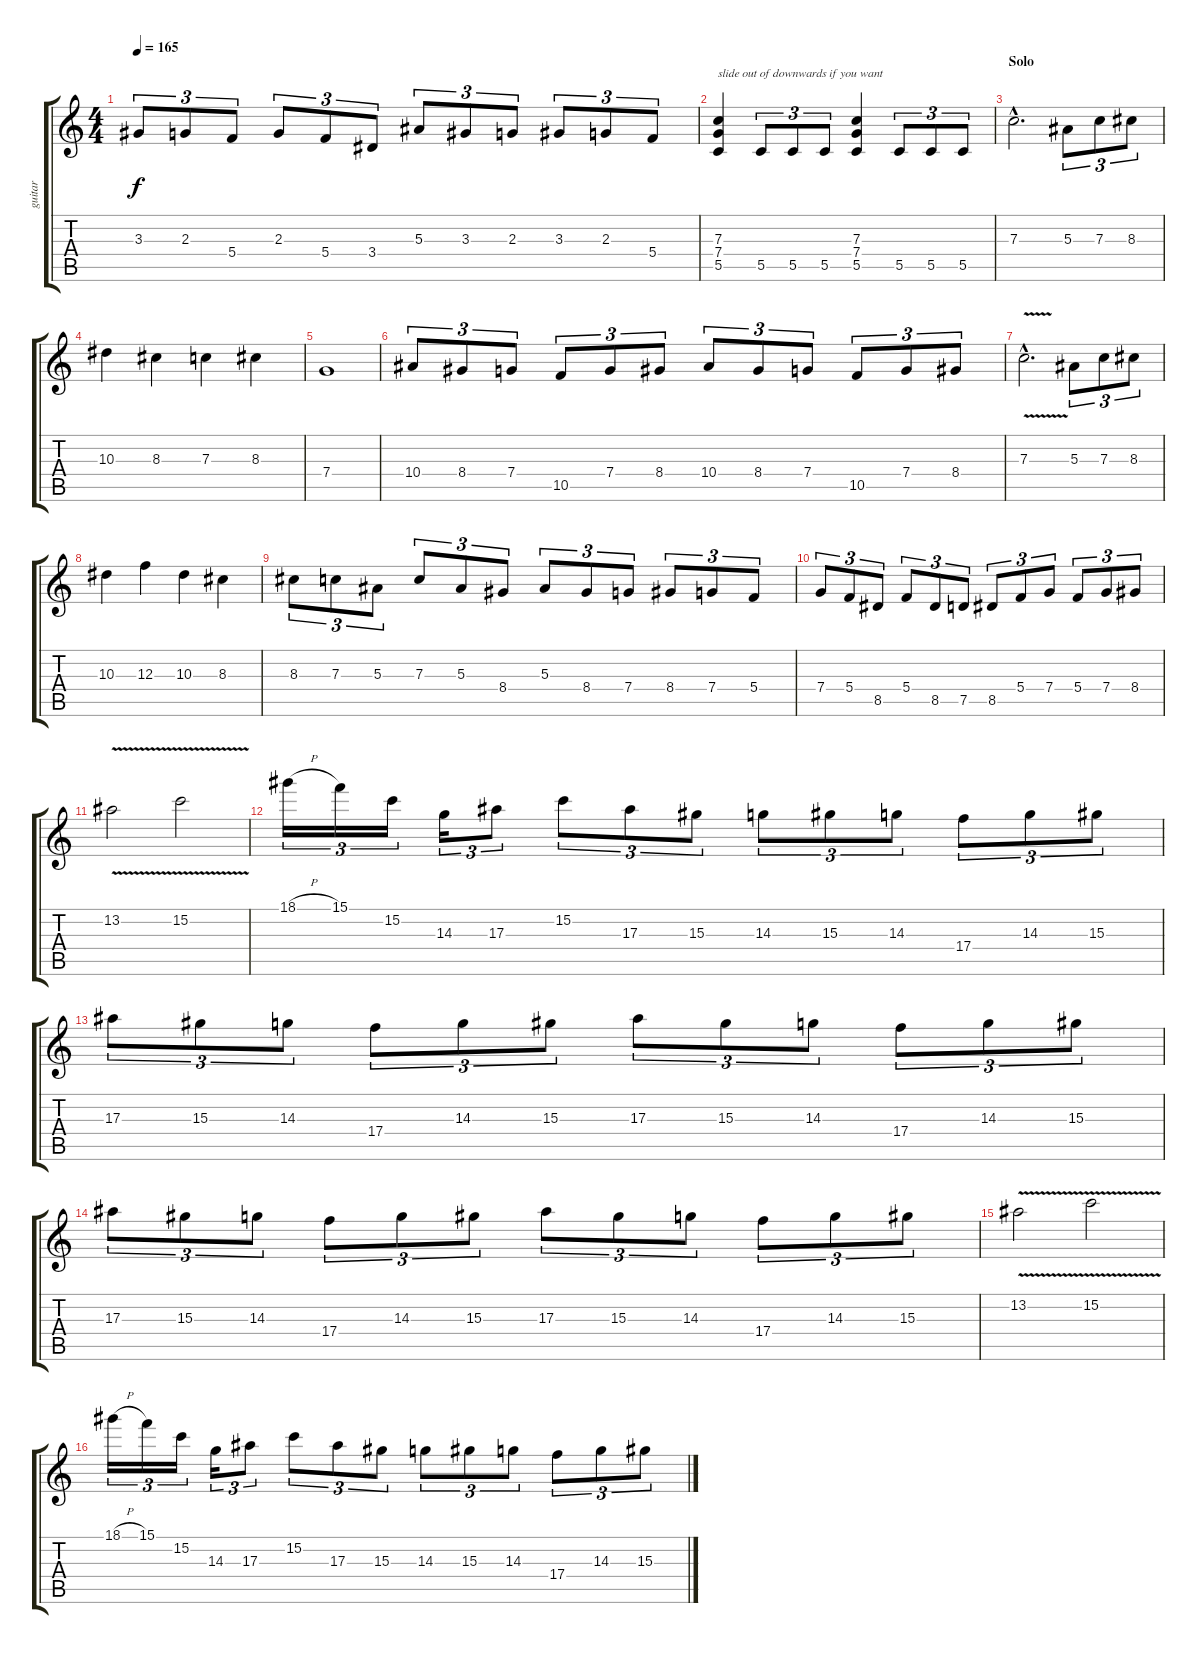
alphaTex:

\track ("guitar" "guitar") {instrument distortionguitar}
\staff {score tabs}
\tuning (D4 A3 F3 C3 G2 C2) {hide}
\ts (4 4)
\tempo 165
\clef g2
\ks c
3.3.8{tu (3 2) dy f} 2.3.8{tu (3 2)} 5.4.8{tu (3 2)} 2.3.8{tu (3 2)} 5.4.8{tu (3 2)} 3.4.8{tu (3 2)} 5.3.8{tu (3 2)} 3.3.8{tu (3 2)} 2.3.8{tu (3 2)} 3.3.8{tu (3 2)} 2.3.8{tu (3 2)} 5.4.8{tu (3 2)} |
(7.3 7.4 5.5).4{txt "slide out of downwards if you want"} 5.5.8{tu (3 2)} 5.5.8{tu (3 2)} 5.5.8{tu (3 2)} (7.3 7.4 5.5).4 5.5.8{tu (3 2)} 5.5.8{tu (3 2)} 5.5.8{tu (3 2)} |
\section ("" "Solo")
7.3{hac}.2{d volume 16} 5.3.8{tu (3 2)} 7.3.8{tu (3 2)} 8.3.8{tu (3 2)} |
10.3.4 8.3.4 7.3.4 8.3.4 |
7.4.1 |
10.4.8{tu (3 2)} 8.4.8{tu (3 2)} 7.4.8{tu (3 2)} 10.5.8{tu (3 2)} 7.4.8{tu (3 2)} 8.4.8{tu (3 2)} 10.4.8{tu (3 2)} 8.4.8{tu (3 2)} 7.4.8{tu (3 2)} 10.5.8{tu (3 2)} 7.4.8{tu (3 2)} 8.4.8{tu (3 2)} |
7.3{v hac}.2{d} 5.3.8{tu (3 2)} 7.3.8{tu (3 2)} 8.3.8{tu (3 2)} |
10.3.4 12.3.4 10.3.4 8.3.4 |
8.3.8{tu (3 2)} 7.3.8{tu (3 2)} 5.3.8{tu (3 2)} 7.3.8{tu (3 2)} 5.3.8{tu (3 2)} 8.4.8{tu (3 2)} 5.3.8{tu (3 2)} 8.4.8{tu (3 2)} 7.4.8{tu (3 2)} 8.4.8{tu (3 2)} 7.4.8{tu (3 2)} 5.4.8{tu (3 2)} |
7.4.8{tu (3 2)} 5.4.8{tu (3 2)} 8.5.8{tu (3 2)} 5.4.8{tu (3 2)} 8.5.8{tu (3 2)} 7.5.8{tu (3 2)} 8.5.8{tu (3 2)} 5.4.8{tu (3 2)} 7.4.8{tu (3 2)} 5.4.8{tu (3 2)} 7.4.8{tu (3 2)} 8.4.8{tu (3 2)} |
13.2{v}.2 15.2{v}.2 |
18.1{h}.16{tu (3 2)} 15.1.16{tu (3 2)} 15.2.16{tu (3 2)} 14.3.16{tu (3 2)} 17.3.8{tu (3 2)} 15.2.8{tu (3 2)} 17.3.8{tu (3 2)} 15.3.8{tu (3 2)} 14.3.8{tu (3 2)} 15.3.8{tu (3 2)} 14.3.8{tu (3 2)} 17.4.8{tu (3 2)} 14.3.8{tu (3 2)} 15.3.8{tu (3 2)} |
17.3.8{tu (3 2)} 15.3.8{tu (3 2)} 14.3.8{tu (3 2)} 17.4.8{tu (3 2)} 14.3.8{tu (3 2)} 15.3.8{tu (3 2)} 17.3.8{tu (3 2)} 15.3.8{tu (3 2)} 14.3.8{tu (3 2)} 17.4.8{tu (3 2)} 14.3.8{tu (3 2)} 15.3.8{tu (3 2)} |
17.3.8{tu (3 2)} 15.3.8{tu (3 2)} 14.3.8{tu (3 2)} 17.4.8{tu (3 2)} 14.3.8{tu (3 2)} 15.3.8{tu (3 2)} 17.3.8{tu (3 2)} 15.3.8{tu (3 2)} 14.3.8{tu (3 2)} 17.4.8{tu (3 2)} 14.3.8{tu (3 2)} 15.3.8{tu (3 2)} |
13.2{v}.2 15.2{v}.2 |
18.1{h}.16{tu (3 2)} 15.1.16{tu (3 2)} 15.2.16{tu (3 2)} 14.3.16{tu (3 2)} 17.3.8{tu (3 2)} 15.2.8{tu (3 2)} 17.3.8{tu (3 2)} 15.3.8{tu (3 2)} 14.3.8{tu (3 2)} 15.3.8{tu (3 2)} 14.3.8{tu (3 2)} 17.4.8{tu (3 2)} 14.3.8{tu (3 2)} 15.3.8{tu (3 2)}
